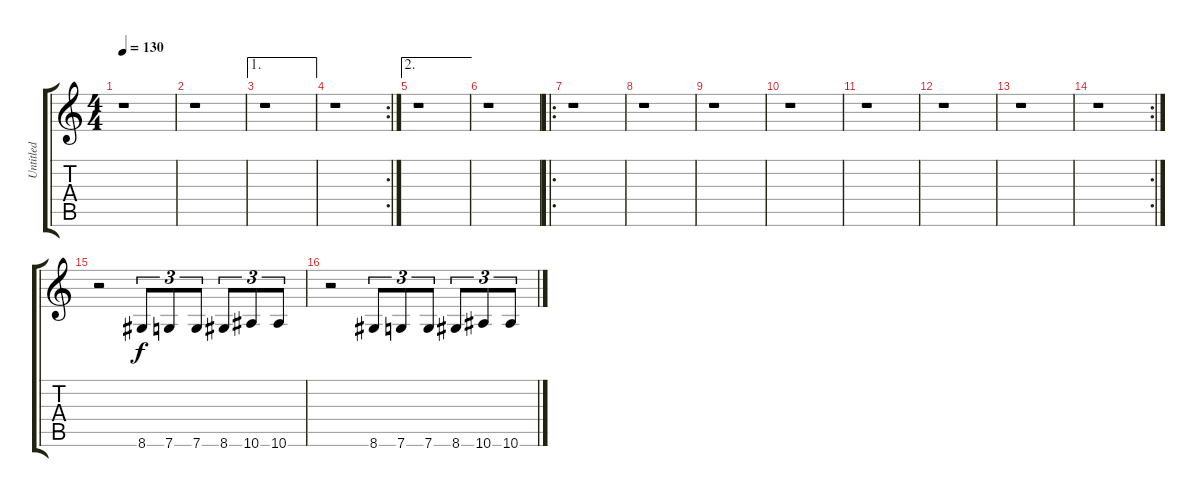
\track ("Untitled" "Untitled") {instrument slapbass1}
\staff {score tabs}
\tuning (D4 A3 F3 C3 G2 C2) {hide}
\ts (4 4)
\tempo 130
\clef g2
\ks c
r.1{dy f} |
r.1 |
\ae 1
r.1 |
\rc 2
r.1 |
\ae 2
r.1 |
r.1 |
\ro
r.1 |
r.1 |
r.1 |
r.1 |
r.1 |
r.1 |
r.1 |
\rc 2
r.1 |
r.2 8.6.8{tu (3 2)} 7.6.8{tu (3 2)} 7.6.8{tu (3 2)} 8.6.8{tu (3 2)} 10.6.8{tu (3 2)} 10.6.8{tu (3 2)} |
r.2 8.6.8{tu (3 2)} 7.6.8{tu (3 2)} 7.6.8{tu (3 2)} 8.6.8{tu (3 2)} 10.6.8{tu (3 2)} 10.6.8{tu (3 2)}
